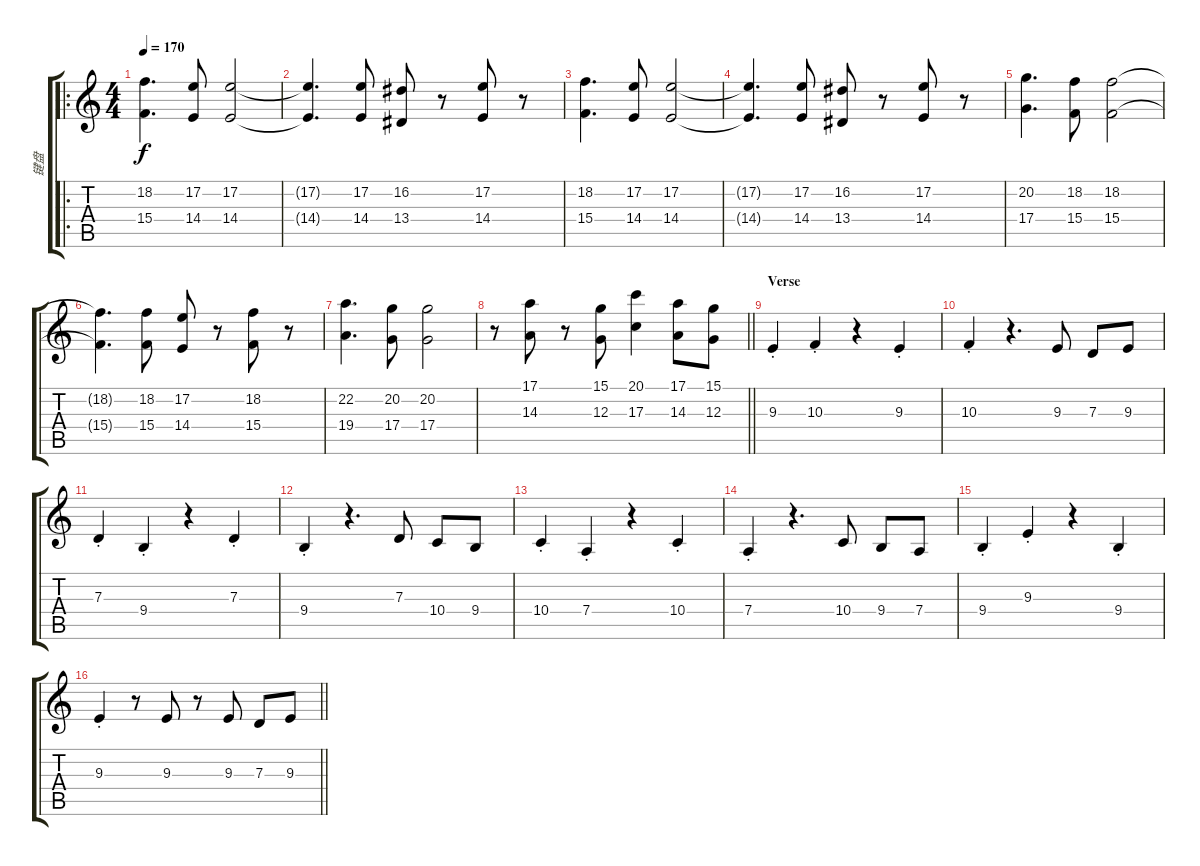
\track ("键盘" "键盘") {instrument brasssection}
\staff {score tabs}
\tuning (E4 B3 G3 D3 A2 E2) {hide}
\ro
\ts (4 4)
\tempo 170
\clef g2
\ks c
(18.2 15.4).4{d dy f} (17.2 14.4).8 (17.2 14.4).2 |
(17.2{t} 14.4{t}).4{d} (17.2 14.4).8 (16.2 13.4).8 r.8 (17.2 14.4).8 r.8 |
(18.2 15.4).4{d} (17.2 14.4).8 (17.2 14.4).2 |
(17.2{t} 14.4{t}).4{d} (17.2 14.4).8 (16.2 13.4).8 r.8 (17.2 14.4).8 r.8 |
(20.2 17.4).4{d} (18.2 15.4).8 (18.2 15.4).2 |
(18.2{t} 15.4{t}).4{d} (18.2 15.4).8 (17.2 14.4).8 r.8 (18.2 15.4).8 r.8 |
(22.2 19.4).4{d} (20.2 17.4).8 (20.2 17.4).2 |
\barLineRight lightlight
r.8 (17.1 14.3).8 r.8 (15.1 12.3).8 (20.1 17.3).4 (17.1 14.3).8 (15.1 12.3).8 |
\section ("" "Verse")
9.3{st}.4 10.3{st}.4 r.4 9.3{st}.4 |
10.3{st}.4 r.4{d} 9.3.8 7.3.8 9.3.8 |
7.3{st}.4 9.4{st}.4 r.4 7.3{st}.4 |
9.4{st}.4 r.4{d} 7.3.8 10.4.8 9.4.8 |
10.4{st}.4 7.4{st}.4 r.4 10.4{st}.4 |
7.4{st}.4 r.4{d} 10.4.8 9.4.8 7.4.8 |
9.4{st}.4 9.3{st}.4 r.4 9.4{st}.4 |
\barLineRight lightlight
9.3{st}.4 r.8 9.3.8 r.8 9.3.8 7.3.8 9.3.8
